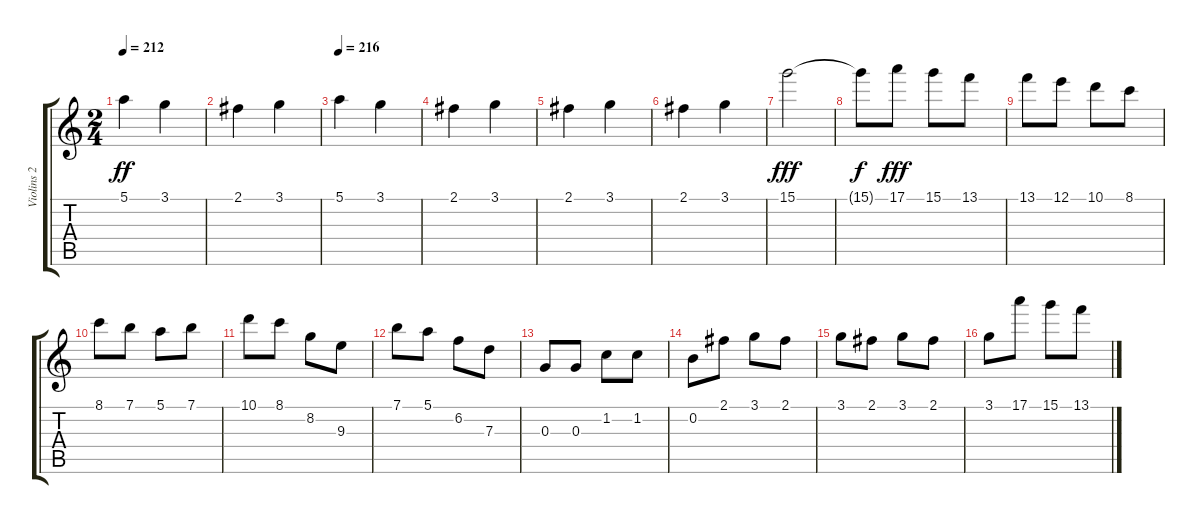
\track ("Violins 2" "Violins 2") {instrument contrabass}
\staff {score tabs}
\tuning (E4 B3 G3 D3 A2 E2) {hide}
\ts (2 4)
\tempo 212
\clef g2
\ks c
5.1.4{dy ff} 3.1.4 |
2.1.4 3.1.4 |
\tempo 216
5.1.4 3.1.4 |
2.1.4 3.1.4 |
2.1.4 3.1.4 |
2.1.4 3.1.4 |
15.1.2{dy fff} |
15.1{t}.8{dy f} 17.1.8{dy fff} 15.1.8 13.1.8 |
13.1.8 12.1.8 10.1.8 8.1.8 |
8.1.8 7.1.8 5.1.8 7.1.8 |
10.1.8 8.1.8 8.2.8 9.3.8 |
7.1.8 5.1.8 6.2.8 7.3.8 |
0.3.8 0.3.8 1.2.8 1.2.8 |
0.2.8 2.1.8 3.1.8 2.1.8 |
3.1.8 2.1.8 3.1.8 2.1.8 |
3.1.8 17.1.8 15.1.8 13.1.8
